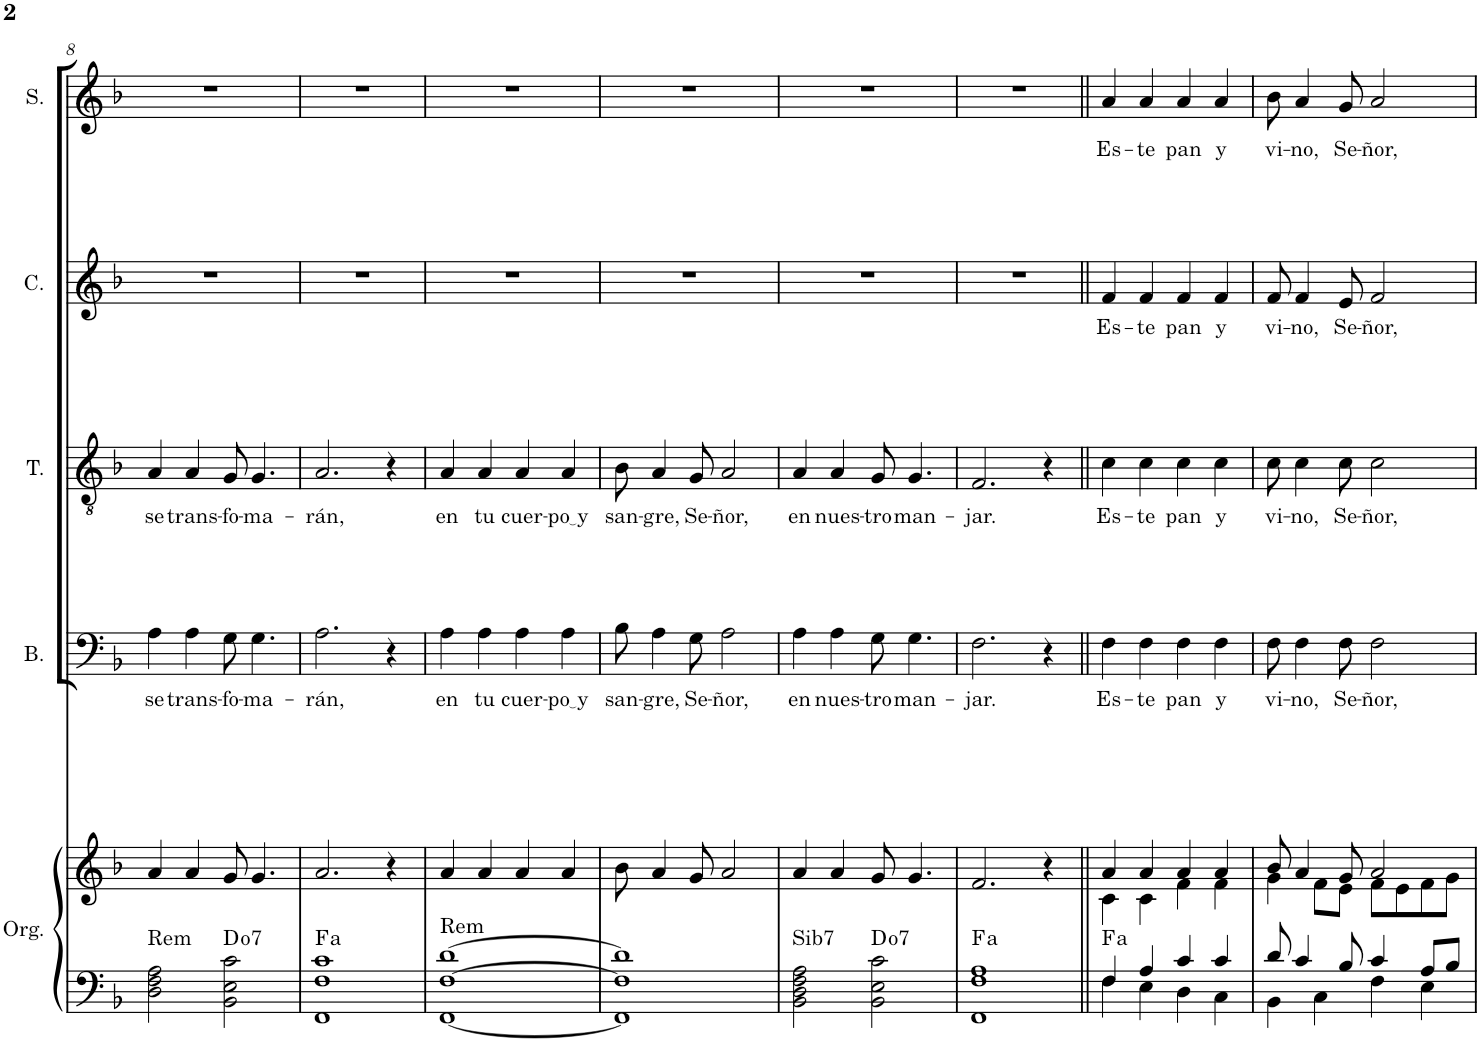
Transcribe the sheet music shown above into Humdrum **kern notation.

**kern	**kern	**harte	**kern	**text	**kern	**text	**kern	**text	**kern	**text
*part5	*part5	*part5	*part4	*part4	*part3	*part3	*part2	*part2	*part1	*part1
*staff6	*staff5	*	*staff4	*staff4	*staff3	*staff3	*staff2	*staff2	*staff1	*staff1
*I"Órgano	*	*	*I"Bajo	*	*I"Tenor	*	*I"Contralto	*	*I"Soprano	*
*	*	*	*I'B.	*	*I'T.	*	*I'C.	*	*I'S.	*
!!LO:PB:g=z
*clefF4	*clefG2	*	*clefF4	*	*clefGv2	*	*clefG2	*	*clefG2	*
*k[b-]	*k[b-]	*	*k[b-]	*	*k[b-]	*	*k[b-]	*	*k[b-]	*
*M4/4	*M4/4	*	*M4/4	*	*M4/4	*	*M4/4	*	*M4/4	*
*met(c)	*met(c)	*	*met(c)	*	*met(c)	*	*met(c)	*	*met(c)	*
=8	=8	=8	=8	=8	=8	=8	=8	=8	=8	=8
!	!	!LO:H:kt=Rem	!	!LO:LY:b	!	!LO:LY:b	!	!	!	!
2D\ 2F\ 2A\	4a/	N	4A\	se	4A/	se	1r	.	1r	.
!	!	!	!	!LO:LY:b	!	!LO:LY:b	!	!	!	!
.	4a/	.	4A\	trans-	4A/	trans-	.	.	.	.
!	!	!LO:H:kt=7	!	!LO:LY:b	!	!LO:LY:b	!	!	!	!
2BB-\ 2E\ 2c\	8g/	D:dim7	8G\	-fo-	8G/	-fo-	.	.	.	.
!	!	!	!	!LO:LY:b	!	!LO:LY:b	!	!	!	!
.	4.g/	.	4.G\	-ma-	4.G/	-ma-	.	.	.	.
=9	=9	=9	=9	=9	=9	=9	=9	=9	=9	=9
!	!	!LO:H:kt=a	!	!LO:LY:b	!	!LO:LY:b	!	!	!	!
1FF 1F 1c	2.a/	.	2.A\	-rán,	2.A/	-rán,	1r	.	1r	.
.	4r	.	4r	.	4r	.	.	.	.	.
=10	=10	=10	=10	=10	=10	=10	=10	=10	=10	=10
!	!	!LO:H:kt=Rem	!	!LO:LY:b	!	!LO:LY:b	!	!	!	!
[1FF [1F [1d	4a/	N	4A\	en	4A/	en	1r	.	1r	.
!	!	!	!	!LO:LY:b	!	!LO:LY:b	!	!	!	!
.	4a/	.	4A\	tu	4A/	tu	.	.	.	.
!	!	!	!	!LO:LY:b	!	!LO:LY:b	!	!	!	!
.	4a/	.	4A\	cuer-	4A/	cuer-	.	.	.	.
!	!	!	!	!LO:LY:b	!	!LO:LY:b	!	!	!	!
.	4a/	.	4A\	po y	4A/	po y	.	.	.	.
=11	=11	=11	=11	=11	=11	=11	=11	=11	=11	=11
!	!	!	!	!LO:LY:b	!	!LO:LY:b	!	!	!	!
1FF] 1F] 1d]	8b-\	.	8B-\	san-	8B-\	san-	1r	.	1r	.
!	!	!	!	!LO:LY:b	!	!LO:LY:b	!	!	!	!
.	4a/	.	4A\	-gre,	4A/	-gre,	.	.	.	.
!	!	!	!	!LO:LY:b	!	!LO:LY:b	!	!	!	!
.	8g/	.	8G\	Se-	8G/	Se-	.	.	.	.
!	!	!	!	!LO:LY:b	!	!LO:LY:b	!	!	!	!
.	2a/	.	2A\	-ñor,	2A/	-ñor,	.	.	.	.
=12	=12	=12	=12	=12	=12	=12	=12	=12	=12	=12
!	!	!LO:H:kt=Sib7	!	!LO:LY:b	!	!LO:LY:b	!	!	!	!
2BB-\ 2D\ 2F\ 2A\	4a/	N	4A\	en	4A/	en	1r	.	1r	.
!	!	!	!	!LO:LY:b	!	!LO:LY:b	!	!	!	!
.	4a/	.	4A\	nues-	4A/	nues-	.	.	.	.
!	!	!LO:H:kt=7	!	!LO:LY:b	!	!LO:LY:b	!	!	!	!
2BB-\ 2E\ 2c\	8g/	D:dim7	8G\	-tro	8G/	-tro	.	.	.	.
!	!	!	!	!LO:LY:b	!	!LO:LY:b	!	!	!	!
.	4.g/	.	4.G\	man-	4.G/	man-	.	.	.	.
=13	=13	=13	=13	=13	=13	=13	=13	=13	=13	=13
!	!	!LO:H:kt=a	!	!LO:LY:b	!	!LO:LY:b	!	!	!	!
1FF 1F 1A	2.f/	.	2.F\	-jar.	2.F/	-jar.	1r	.	1r	.
.	4r	.	4r	.	4r	.	.	.	.	.
=14||	=14||	=14||	=14||	=14||	=14||	=14||	=14||	=14||	=14||	=14||
*^	*^	*	*	*	*	*	*	*	*	*
!	!	!	!	!LO:H:kt=a	!	!LO:LY:b	!	!LO:LY:b	!	!LO:LY:b	!	!LO:LY:b
4F/	4F\	4a/	4c\	.	4F\	Es-	4c\	Es-	4f/	Es-	4a/	Es-
!	!	!	!	!	!	!LO:LY:b	!	!LO:LY:b	!	!LO:LY:b	!	!LO:LY:b
4A/	4E\	4a/	4c\	.	4F\	-te	4c\	-te	4f/	-te	4a/	-te
!	!	!	!	!	!	!LO:LY:b	!	!LO:LY:b	!	!LO:LY:b	!	!LO:LY:b
4c/	4D\	4a/	4f\	.	4F\	pan	4c\	pan	4f/	pan	4a/	pan
!	!	!	!	!	!	!LO:LY:b	!	!LO:LY:b	!	!LO:LY:b	!	!LO:LY:b
4c/	4C\	4a/	4f\	.	4F\	y	4c\	y	4f/	y	4a/	y
=15	=15	=15	=15	=15	=15	=15	=15	=15	=15	=15	=15	=15
!	!	!	!	!	!	!LO:LY:b	!	!LO:LY:b	!	!LO:LY:b	!	!LO:LY:b
8d/	4BB-\	8b-/	4g\	.	8F\	vi-	8c\	vi-	8f/	vi-	8b-\	vi-
!	!	!	!	!	!	!LO:LY:b	!	!LO:LY:b	!	!LO:LY:b	!	!LO:LY:b
4c/	.	4a/	.	.	4F\	-no,	4c\	-no,	4f/	-no,	4a/	-no,
.	4C\	.	8f\L	.	.	.	.	.	.	.	.	.
!	!	!	!	!	!	!LO:LY:b	!	!LO:LY:b	!	!LO:LY:b	!	!LO:LY:b
8B-/	.	8g/	8e\J	.	8F\	Se-	8c\	Se-	8e/	Se-	8g/	Se-
!	!	!	!	!	!	!LO:LY:b	!	!LO:LY:b	!	!LO:LY:b	!	!LO:LY:b
4c/	4F\	2a/	8f\L	.	2F\	-ñor,	2c\	-ñor,	2f/	-ñor,	2a/	-ñor,
.	.	.	8e\	.	.	.	.	.	.	.	.	.
8A/L	4E\	.	8f\	.	.	.	.	.	.	.	.	.
8B-/J	.	.	8g\J	.	.	.	.	.	.	.	.	.
*v	*v	*	*	*	*	*	*	*	*	*	*	*
*	*v	*v	*	*	*	*	*	*	*	*	*
=	=	=	=	=	=	=	=	=	=	=
*-	*-	*-	*-	*-	*-	*-	*-	*-	*-	*-
